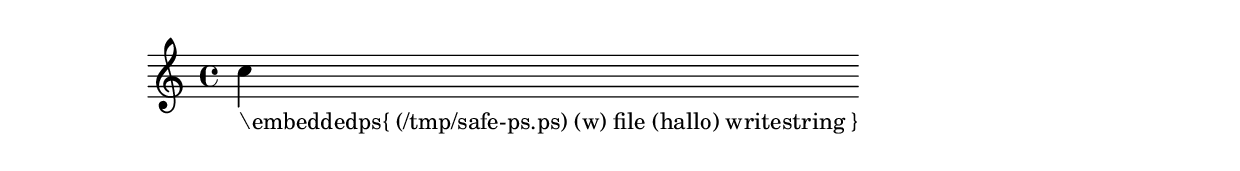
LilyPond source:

\version "2.1.16"

\header{
    texidoc = "This should not survive lilypond run, and certainly not
    write /tmp/safe-ps.ps"
}

\score{
    \notes c''-"\\embeddedps{ (/tmp/safe-ps.ps) (w) file (hallo) writestring }"
   
}
